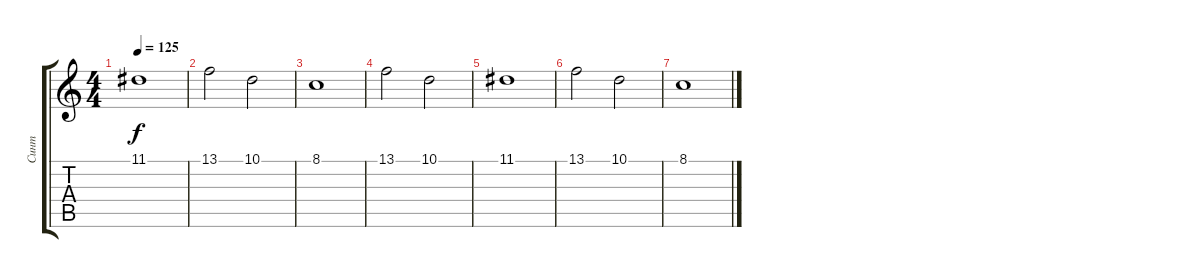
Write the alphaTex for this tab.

\track ("Синт" "Синт") {instrument pad2warm}
\staff {score tabs}
\tuning (E4 B3 G3 D3 A2 E2) {hide}
\ts (4 4)
\tempo 125
\clef g2
\ks c
11.1.1{dy f} |
13.1.2 10.1.2 |
8.1.1 |
13.1.2 10.1.2 |
11.1.1 |
13.1.2 10.1.2 |
8.1.1
